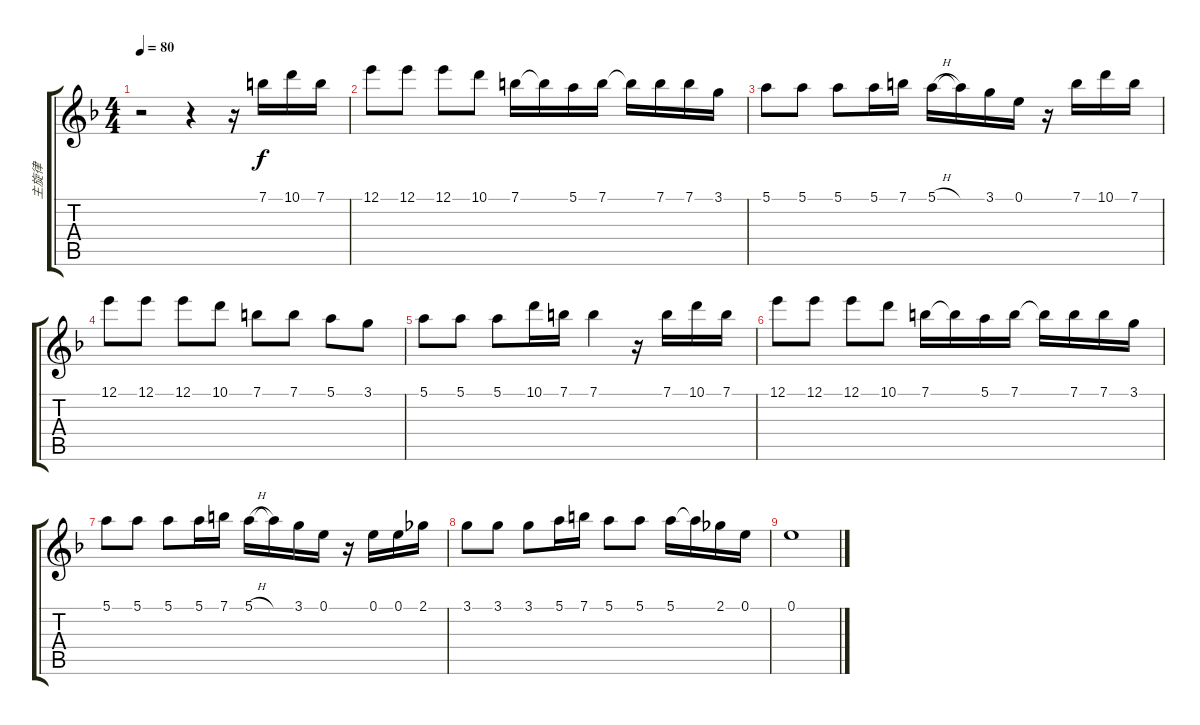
\track ("主旋律" "主旋律") {instrument acousticguitarsteel}
\staff {score tabs}
\tuning (E4 B3 G3 D3 A2 E2) {hide}
\ts (4 4)
\tempo 80
\clef g2
\ks f
r.2{dy f} r.4 r.16 7.1.16 10.1.16 7.1.16 |
12.1.8 12.1.8 12.1.8 10.1.8 7.1.16 7.1{t}.16 5.1.16 7.1.16 7.1{t}.16 7.1.16 7.1.16 3.1.16 |
5.1.8 5.1.8 5.1.8 5.1.16 7.1.16 5.1{h}.16 5.1{t}.16 3.1.16 0.1.16 r.16 7.1.16 10.1.16 7.1.16 |
12.1.8 12.1.8 12.1.8 10.1.8 7.1.8 7.1.8 5.1.8 3.1.8 |
5.1.8 5.1.8 5.1.8 10.1.16 7.1.16 7.1.4 r.16 7.1.16 10.1.16 7.1.16 |
12.1.8 12.1.8 12.1.8 10.1.8 7.1.16 7.1{t}.16 5.1.16 7.1.16 7.1{t}.16 7.1.16 7.1.16 3.1.16 |
5.1.8 5.1.8 5.1.8 5.1.16 7.1.16 5.1{h}.16 5.1{t}.16 3.1.16 0.1.16 r.16 0.1.16 0.1.16 2.1.16 |
3.1.8 3.1.8 3.1.8 5.1.16 7.1.16 5.1.8 5.1.8 5.1.16 5.1{t}.16 2.1.16 0.1.16 |
0.1.1
